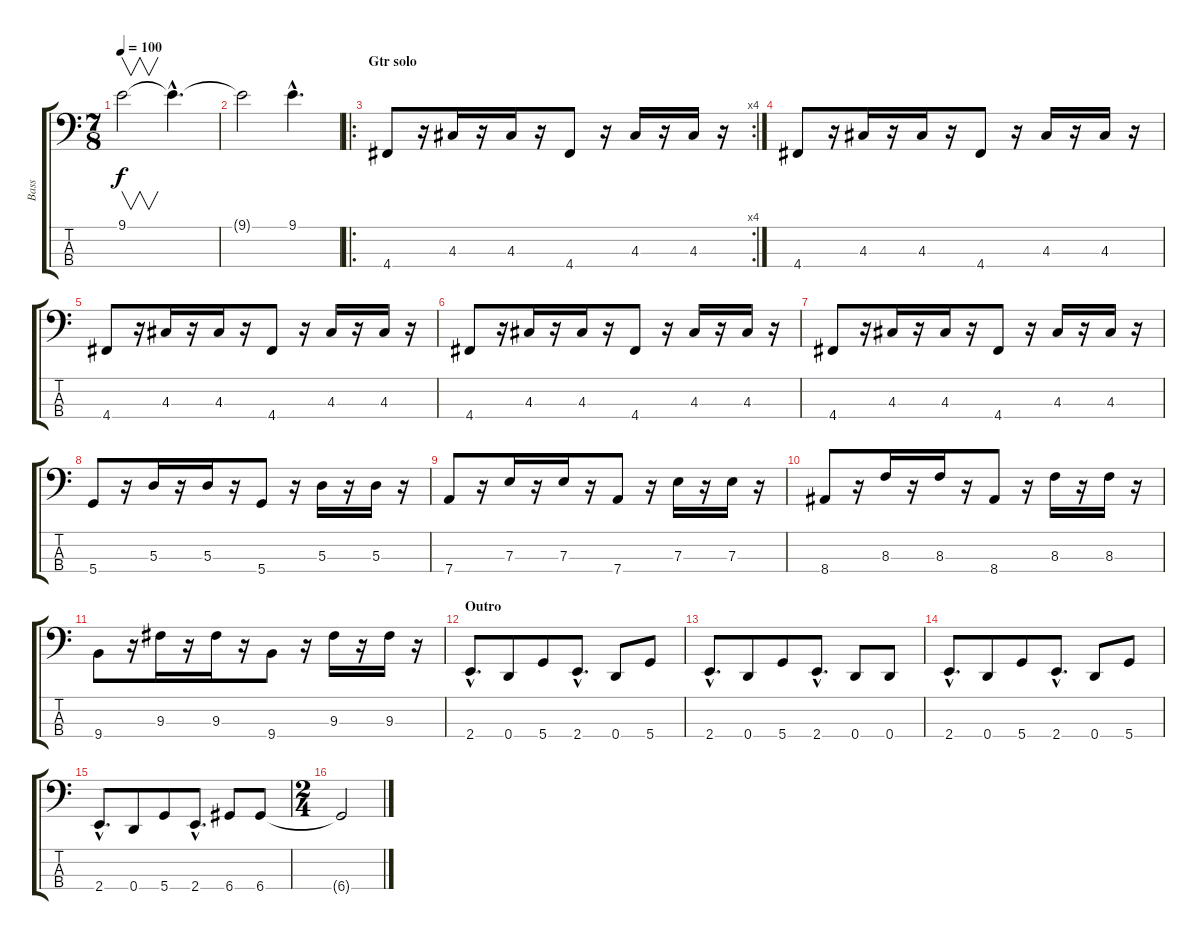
\track ("Bass" "Bass") {instrument electricbassfinger}
\staff {score tabs}
\tuning (G2 D2 A1 D1) {hide}
\ts (7 8)
\tempo 100
\clef f4
\ks c
9.1.2{v dy f} 9.1{hac t}.4{d} |
9.1{t}.2 9.1{hac}.4{d} |
\ro
\rc 4
\section ("" "Gtr solo")
4.4.8 r.16 4.3.16 r.16 4.3.16 r.16 4.4.8 r.16 4.3.16 r.16 4.3.16 r.16 |
4.4.8 r.16 4.3.16 r.16 4.3.16 r.16 4.4.8 r.16 4.3.16 r.16 4.3.16 r.16 |
4.4.8 r.16 4.3.16 r.16 4.3.16 r.16 4.4.8 r.16 4.3.16 r.16 4.3.16 r.16 |
4.4.8 r.16 4.3.16 r.16 4.3.16 r.16 4.4.8 r.16 4.3.16 r.16 4.3.16 r.16 |
4.4.8 r.16 4.3.16 r.16 4.3.16 r.16 4.4.8 r.16 4.3.16 r.16 4.3.16 r.16 |
5.4.8 r.16 5.3.16 r.16 5.3.16 r.16 5.4.8 r.16 5.3.16 r.16 5.3.16 r.16 |
7.4.8 r.16 7.3.16 r.16 7.3.16 r.16 7.4.8 r.16 7.3.16 r.16 7.3.16 r.16 |
8.4.8 r.16 8.3.16 r.16 8.3.16 r.16 8.4.8 r.16 8.3.16 r.16 8.3.16 r.16 |
9.4.8 r.16 9.3.16 r.16 9.3.16 r.16 9.4.8 r.16 9.3.16 r.16 9.3.16 r.16 |
\section ("" "Outro")
2.4{hac}.8{d} 0.4.8 5.4.8 2.4{hac}.8{d} 0.4.8 5.4.8 |
2.4{hac}.8{d} 0.4.8 5.4.8 2.4{hac}.8{d} 0.4.8 0.4.8 |
2.4{hac}.8{d} 0.4.8 5.4.8 2.4{hac}.8{d} 0.4.8 5.4.8 |
2.4{hac}.8{d} 0.4.8 5.4.8 2.4{hac}.8{d} 6.4.8 6.4.8 |
\ts (2 4)
6.4{t}.2
